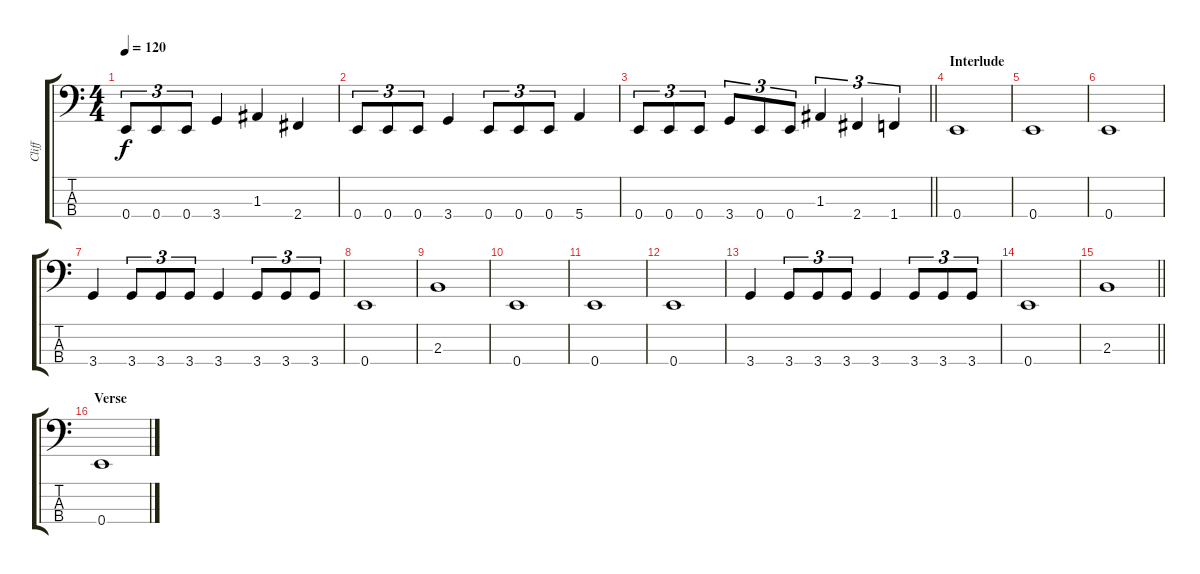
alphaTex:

\track ("Cliff" "Cliff") {instrument electricbassfinger}
\staff {score tabs}
\tuning (G2 D2 A1 E1) {hide}
\ts (4 4)
\tempo 120
\clef f4
\ks c
0.4.8{tu (3 2) dy f} 0.4.8{tu (3 2)} 0.4.8{tu (3 2)} 3.4.4 1.3.4 2.4.4 |
0.4.8{tu (3 2)} 0.4.8{tu (3 2)} 0.4.8{tu (3 2)} 3.4.4 0.4.8{tu (3 2)} 0.4.8{tu (3 2)} 0.4.8{tu (3 2)} 5.4.4 |
\barLineRight lightlight
0.4.8{tu (3 2)} 0.4.8{tu (3 2)} 0.4.8{tu (3 2)} 3.4.8{tu (3 2)} 0.4.8{tu (3 2)} 0.4.8{tu (3 2)} 1.3.4{tu (3 2)} 2.4.4{tu (3 2)} 1.4.4{tu (3 2)} |
\section ("" "Interlude")
0.4.1 |
0.4.1 |
0.4.1 |
3.4.4 3.4.8{tu (3 2)} 3.4.8{tu (3 2)} 3.4.8{tu (3 2)} 3.4.4 3.4.8{tu (3 2)} 3.4.8{tu (3 2)} 3.4.8{tu (3 2)} |
0.4.1 |
2.3.1 |
0.4.1 |
0.4.1 |
0.4.1 |
3.4.4 3.4.8{tu (3 2)} 3.4.8{tu (3 2)} 3.4.8{tu (3 2)} 3.4.4 3.4.8{tu (3 2)} 3.4.8{tu (3 2)} 3.4.8{tu (3 2)} |
0.4.1 |
\barLineRight lightlight
2.3.1 |
\section ("" "Verse")
0.4.1
